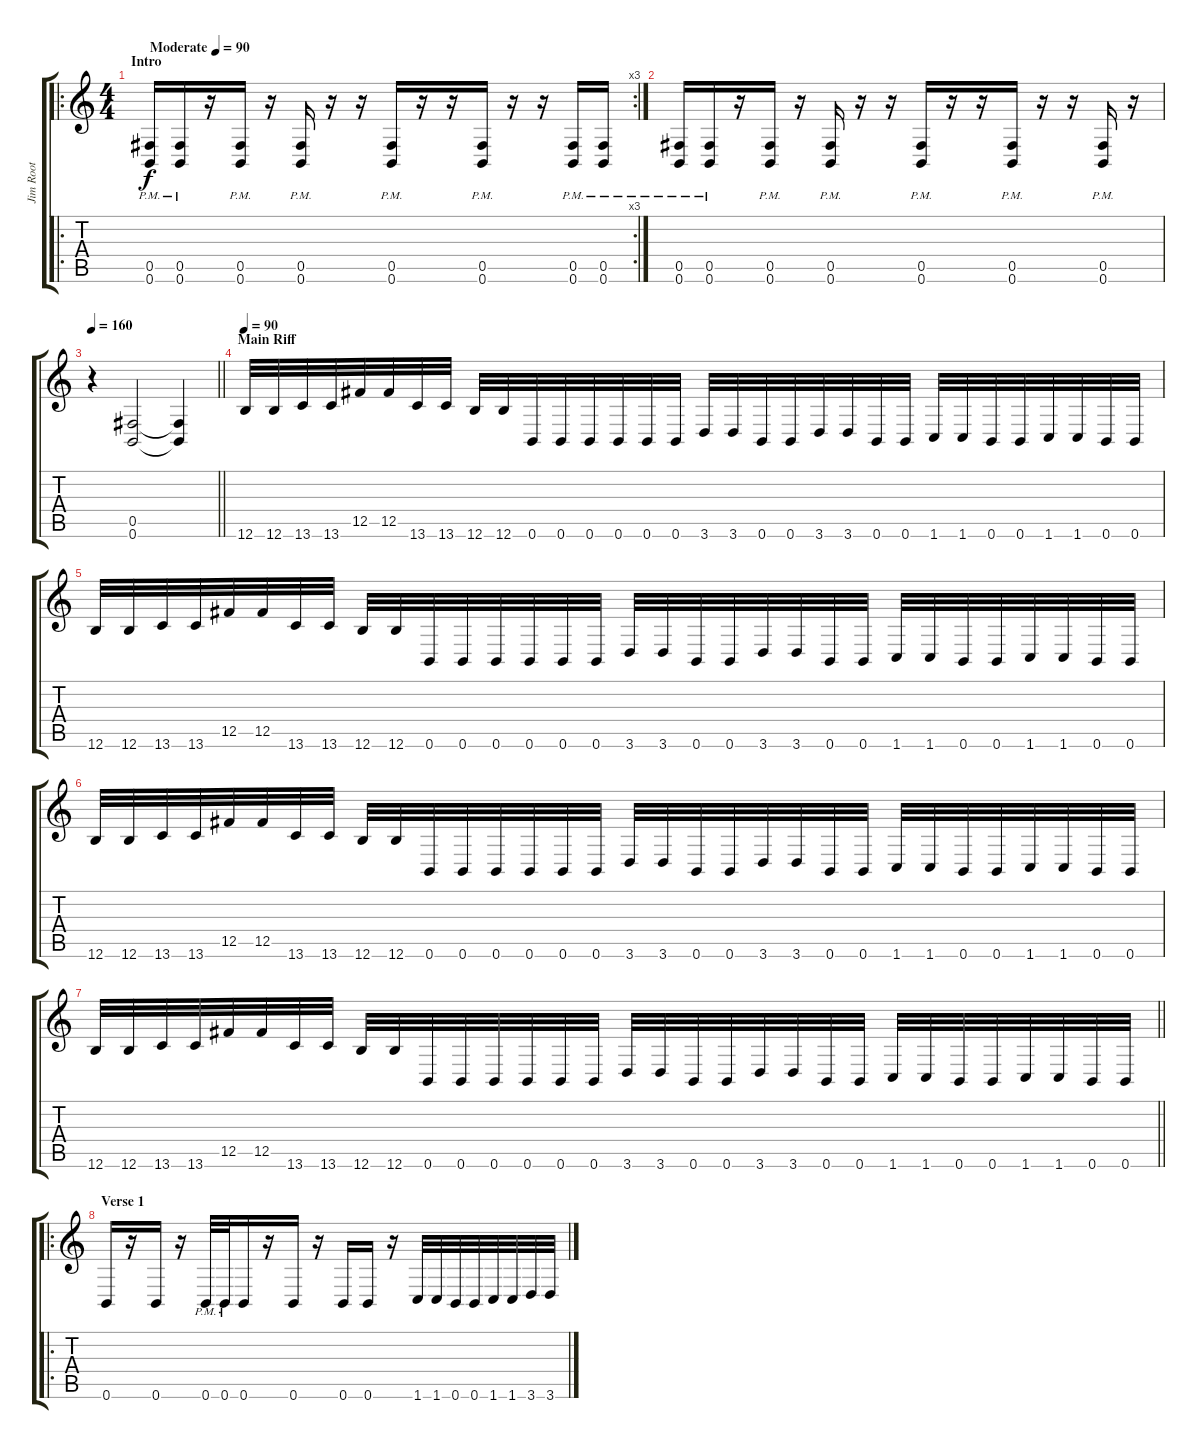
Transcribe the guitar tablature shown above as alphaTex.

\track ("Jim Root" "Jim Root") {instrument distortionguitar}
\staff {score tabs}
\tuning (Db4 Ab3 E3 B2 Gb2 B1) {hide}
\ro
\rc 3
\ts (4 4)
\section ("" "Intro")
\tempo (90 "Moderate")
\clef g2
\ks c
(0.5{pm} 0.6{pm}).16{dy f instrument distortionguitar} (0.5{pm} 0.6{pm}).16 r.16 (0.5{pm} 0.6{pm}).16 r.16 (0.5{pm} 0.6{pm}).16 r.16 r.16 (0.5{pm} 0.6{pm}).16 r.16 r.16 (0.5{pm} 0.6{pm}).16 r.16 r.16 (0.5{pm} 0.6{pm}).16 (0.5{pm} 0.6{pm}).16 |
(0.5{pm} 0.6{pm}).16 (0.5{pm} 0.6{pm}).16 r.16 (0.5{pm} 0.6{pm}).16 r.16 (0.5{pm} 0.6{pm}).16 r.16 r.16 (0.5{pm} 0.6{pm}).16 r.16 r.16 (0.5{pm} 0.6{pm}).16 r.16 r.16 (0.5{pm} 0.6{pm}).16 r.16 |
\tempo 160
\barLineRight lightlight
r.4{volume 0} (0.5 0.6).2{volume 13} (0.5{t} 0.6{t}).4 |
\section ("" "Main Riff")
\tempo 90
12.6.32 12.6.32 13.6.32 13.6.32 12.5.32 12.5.32 13.6.32 13.6.32 12.6.32 12.6.32 0.6.32 0.6.32 0.6.32 0.6.32 0.6.32 0.6.32 3.6.32 3.6.32 0.6.32 0.6.32 3.6.32 3.6.32 0.6.32 0.6.32 1.6.32 1.6.32 0.6.32 0.6.32 1.6.32 1.6.32 0.6.32 0.6.32 |
12.6.32 12.6.32 13.6.32 13.6.32 12.5.32 12.5.32 13.6.32 13.6.32 12.6.32 12.6.32 0.6.32 0.6.32 0.6.32 0.6.32 0.6.32 0.6.32 3.6.32 3.6.32 0.6.32 0.6.32 3.6.32 3.6.32 0.6.32 0.6.32 1.6.32 1.6.32 0.6.32 0.6.32 1.6.32 1.6.32 0.6.32 0.6.32 |
12.6.32 12.6.32 13.6.32 13.6.32 12.5.32 12.5.32 13.6.32 13.6.32 12.6.32 12.6.32 0.6.32 0.6.32 0.6.32 0.6.32 0.6.32 0.6.32 3.6.32 3.6.32 0.6.32 0.6.32 3.6.32 3.6.32 0.6.32 0.6.32 1.6.32 1.6.32 0.6.32 0.6.32 1.6.32 1.6.32 0.6.32 0.6.32 |
\barLineRight lightlight
12.6.32 12.6.32 13.6.32 13.6.32 12.5.32 12.5.32 13.6.32 13.6.32 12.6.32 12.6.32 0.6.32 0.6.32 0.6.32 0.6.32 0.6.32 0.6.32 3.6.32 3.6.32 0.6.32 0.6.32 3.6.32 3.6.32 0.6.32 0.6.32 1.6.32 1.6.32 0.6.32 0.6.32 1.6.32 1.6.32 0.6.32 0.6.32 |
\ro
\section ("" "Verse 1")
0.6.16 r.16 0.6.16 r.16 0.6{pm}.32 0.6{pm}.32 0.6.16 r.16 0.6.16 r.16 0.6.16 0.6.16 r.16 1.6.32 1.6.32 0.6.32 0.6.32 1.6.32 1.6.32 3.6.32 3.6.32
